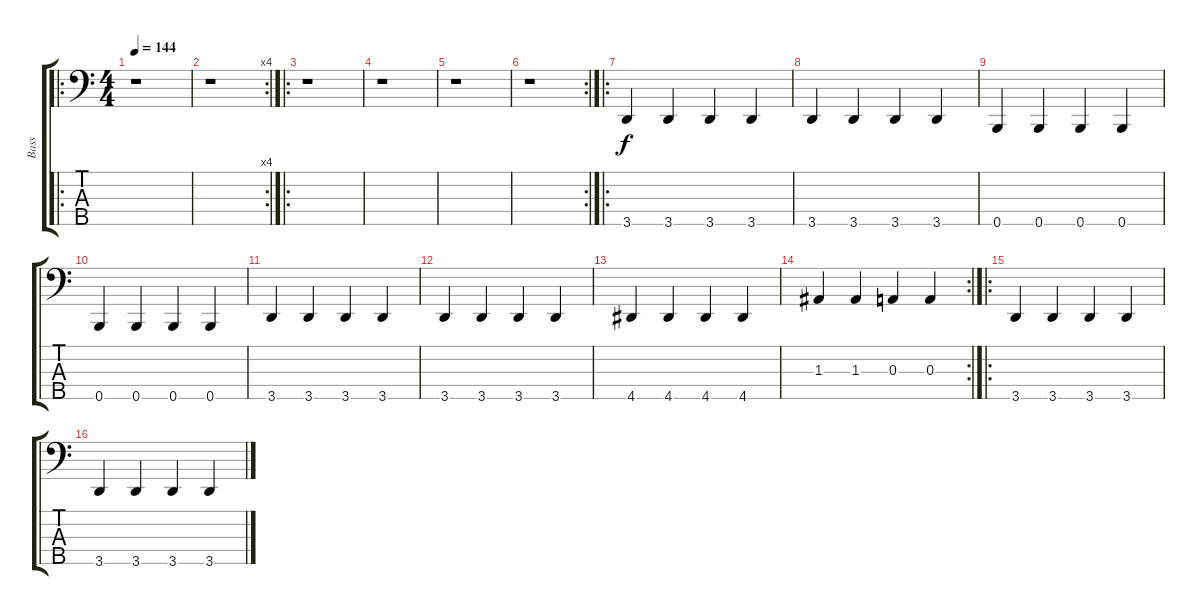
\track ("Bass" "Bass") {instrument electricbasspick}
\staff {score tabs}
\tuning (G2 D2 A1 E1 B0) {hide}
\ro
\ts (4 4)
\tempo 144
\clef f4
\ks c
r.1{dy f instrument electricbasspick} |
\rc 4
r.1 |
\ro
r.1 |
r.1 |
r.1 |
\rc 2
r.1 |
\ro
3.5.4 3.5.4 3.5.4 3.5.4 |
3.5.4 3.5.4 3.5.4 3.5.4 |
0.5.4 0.5.4 0.5.4 0.5.4 |
0.5.4 0.5.4 0.5.4 0.5.4 |
3.5.4 3.5.4 3.5.4 3.5.4 |
3.5.4 3.5.4 3.5.4 3.5.4 |
4.5.4 4.5.4 4.5.4 4.5.4 |
\rc 2
1.3.4 1.3.4 0.3.4 0.3.4 |
\ro
3.5.4 3.5.4 3.5.4 3.5.4 |
3.5.4 3.5.4 3.5.4 3.5.4
